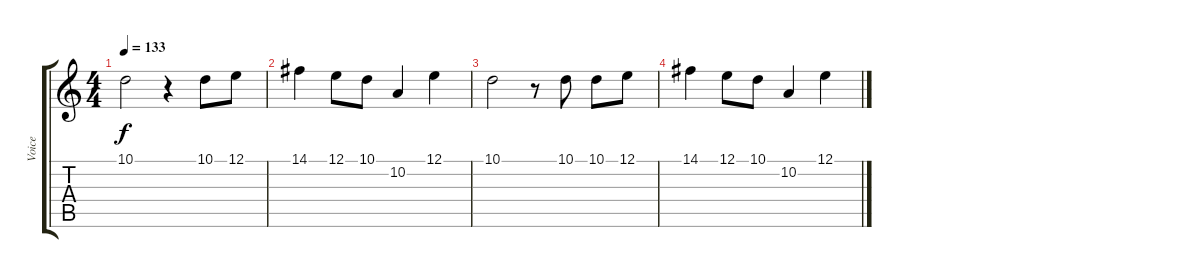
\track ("Voice" "Voice") {instrument englishhorn}
\staff {score tabs}
\tuning (E4 B3 G3 D3 A2 E2) {hide}
\ts (4 4)
\tempo 133
\clef g2
\ks c
10.1.2{dy f} r.4 10.1.8 12.1.8 |
14.1.4 12.1.8 10.1.8 10.2.4 12.1.4 |
10.1.2 r.8 10.1.8 10.1.8 12.1.8 |
14.1.4 12.1.8 10.1.8 10.2.4 12.1.4
